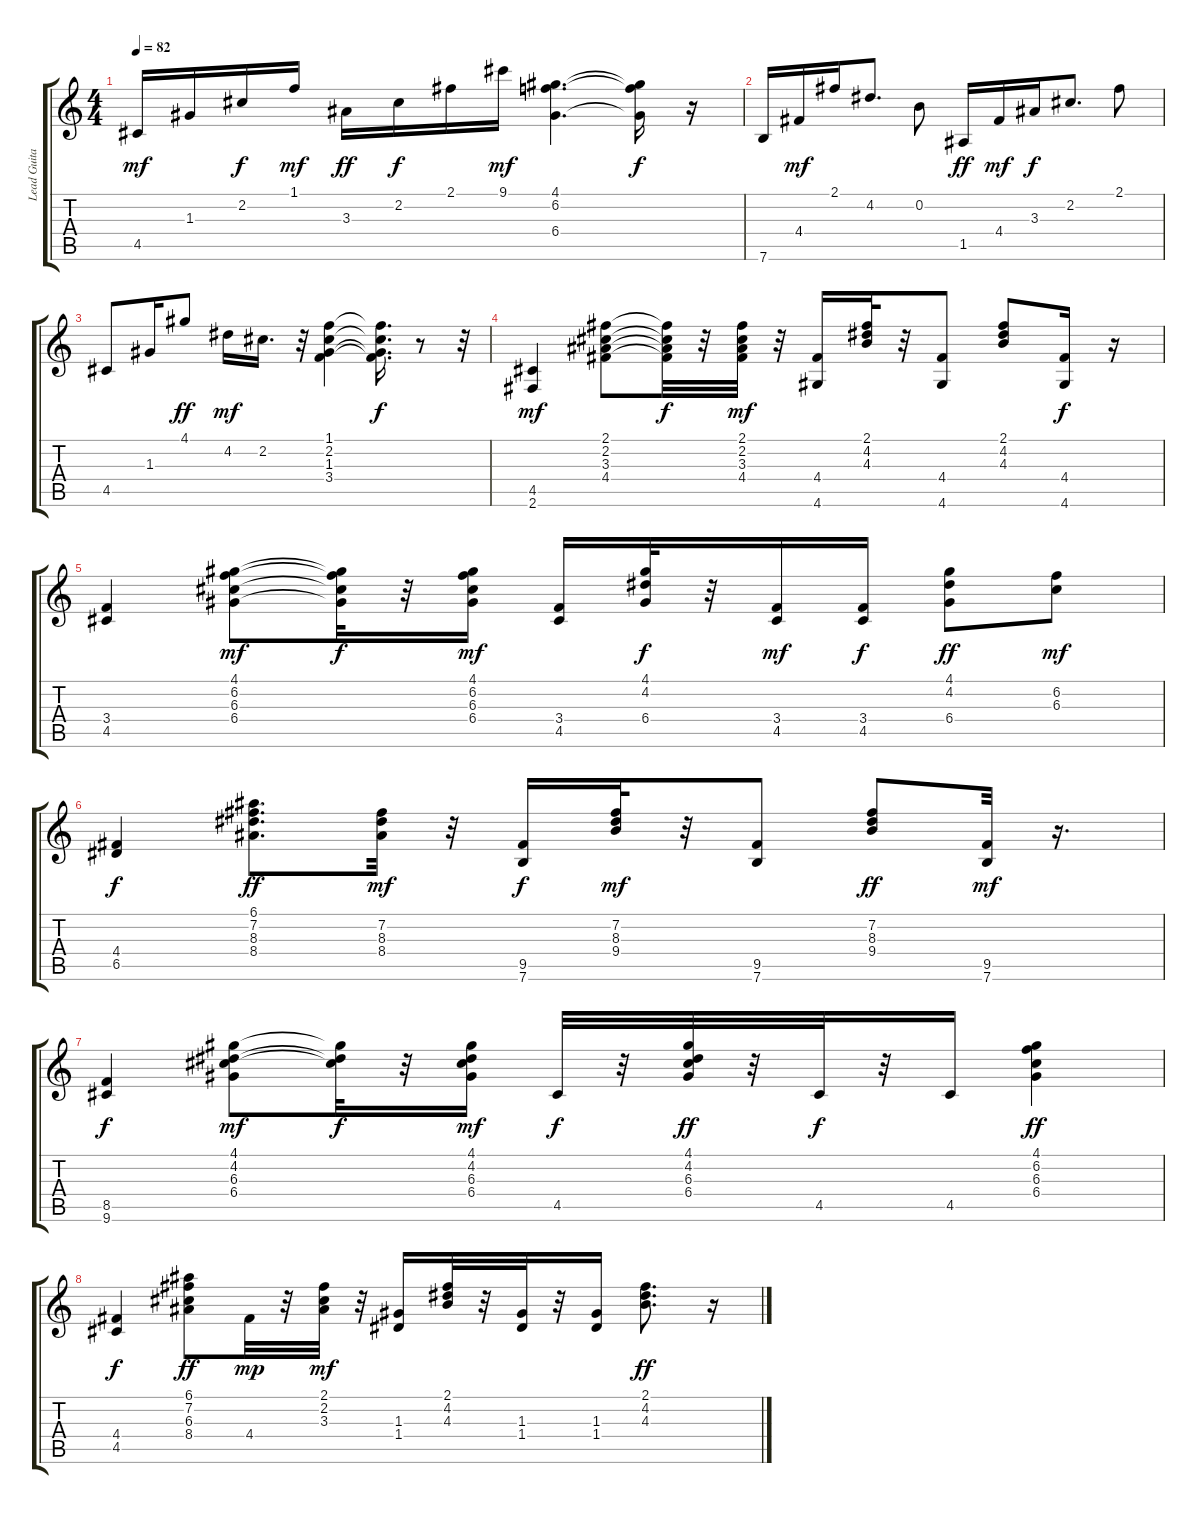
\track ("Lead Guitar" "Lead Guita") {instrument acousticguitarsteel}
\staff {score tabs}
\tuning (E4 B3 G3 D3 A2 E2) {hide}
\ts (4 4)
\tempo 82
\clef g2
\ks c
4.5.16{dy mf} 1.3.16 2.2.16{dy f} 1.1.16{dy mf} 3.3.16{dy ff} 2.2.16{dy f} 2.1.16 9.1.16{dy mf} (4.1 6.2 6.4).4{d} (4.1{t} 6.2{t} 6.4{t}).16{dy f} r.16 |
7.6.16 4.4.16{dy mf} 2.1.16 4.2.8{d} 0.2.8 1.5.16{dy ff} 4.4.16{dy mf} 3.3.16{dy f} 2.2.8{d} 2.1.8 |
4.5.8 1.3.16 4.1.8{dy ff} 4.2.16{dy mf} 2.2.16{d} r.32 (1.1 2.2 1.3 3.4).4 (1.1{t} 2.2{t} 1.3{t} 3.4{t}).16{d dy f} r.8 r.32 |
(4.5 2.6).4{dy mf} (2.1 2.2 3.3 4.4).8 (2.1{t} 2.2{t} 3.3{t} 4.4{t}).32{dy f} r.32 (2.1 2.2 3.3 4.4).32{dy mf} r.32 (4.4 4.6).16 (2.1 4.2 4.3).32 r.32 (4.4 4.6).8 (2.1 4.2 4.3).8 (4.4 4.6).16{dy f} r.16 |
(3.4 4.5).4 (4.1 6.2 6.3 6.4).8{dy mf} (4.1{t} 6.2{t} 6.3{t} 6.4{t}).32{dy f} r.32 (4.1 6.2 6.3 6.4).16{dy mf} (3.4 4.5).16 (4.1 4.2 6.4).32{dy f} r.32 (3.4 4.5).16{dy mf} (3.4 4.5).16{dy f} (4.1 4.2 6.4).8{dy ff} (6.2 6.3).8{dy mf} |
(4.4 6.5).4{dy f} (6.1 7.2 8.3 8.4).8{d dy ff} (7.2 8.3 8.4).32{dy mf} r.32 (9.5 7.6).16{dy f} (7.2 8.3 9.4).32{dy mf} r.32 (9.5 7.6).8 (7.2 8.3 9.4).8{dy ff} (9.5 7.6).32{dy mf} r.16{d} |
(8.5 9.6).4{dy f} (4.1 4.2 6.3 6.4).8{dy mf} (4.1{t} 4.2{t} 6.3{t}).32{dy f} r.32 (4.1 4.2 6.3 6.4).16{dy mf} 4.5.32{dy f} r.32 (4.1 4.2 6.3 6.4).32{dy ff} r.32 4.5.32{dy f} r.32 4.5.16 (4.1 6.2 6.3 6.4).4{dy ff} |
(4.4 4.5).4{dy f} (6.1 7.2 6.3 8.4).8{dy ff} 4.4.32{dy mp} r.32 (2.1 2.2 3.3).32{dy mf} r.32 (1.3 1.4).16 (2.1 4.2 4.3).32 r.32 (1.3 1.4).32 r.32 (1.3 1.4).16 (2.1 4.2 4.3).8{d dy ff} r.16
